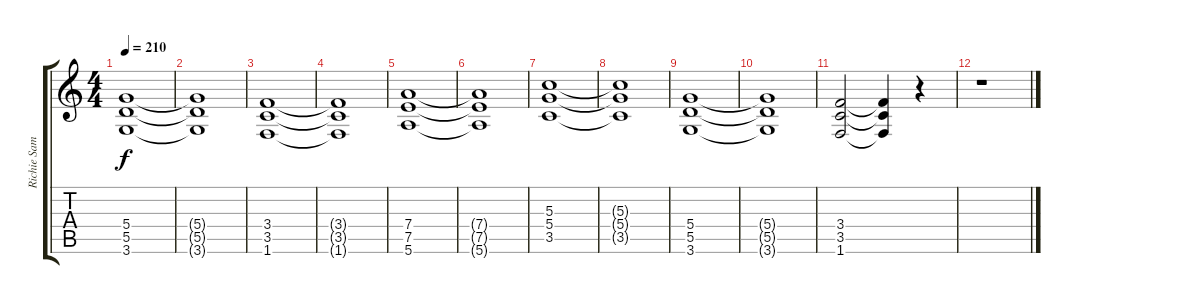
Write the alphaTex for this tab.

\track ("Richie Sambora" "Richie Sam") {instrument distortionguitar}
\staff {score tabs}
\tuning (E4 B3 G3 D3 A2 E2) {hide}
\ts (4 4)
\tempo 210
\clef g2
\ks c
(5.4 5.5 3.6).1{dy f} |
(5.4{t} 5.5{t} 3.6{t}).1 |
(3.4 3.5 1.6).1 |
(3.4{t} 3.5{t} 1.6{t}).1 |
(7.4 7.5 5.6).1 |
(7.4{t} 7.5{t} 5.6{t}).1 |
(5.3 5.4 3.5).1 |
(5.3{t} 5.4{t} 3.5{t}).1 |
(5.4 5.5 3.6).1 |
(5.4{t} 5.5{t} 3.6{t}).1 |
(3.4 3.5 1.6).2 (3.4{t} 3.5{t} 1.6{t}).4 r.4 |
r.1
